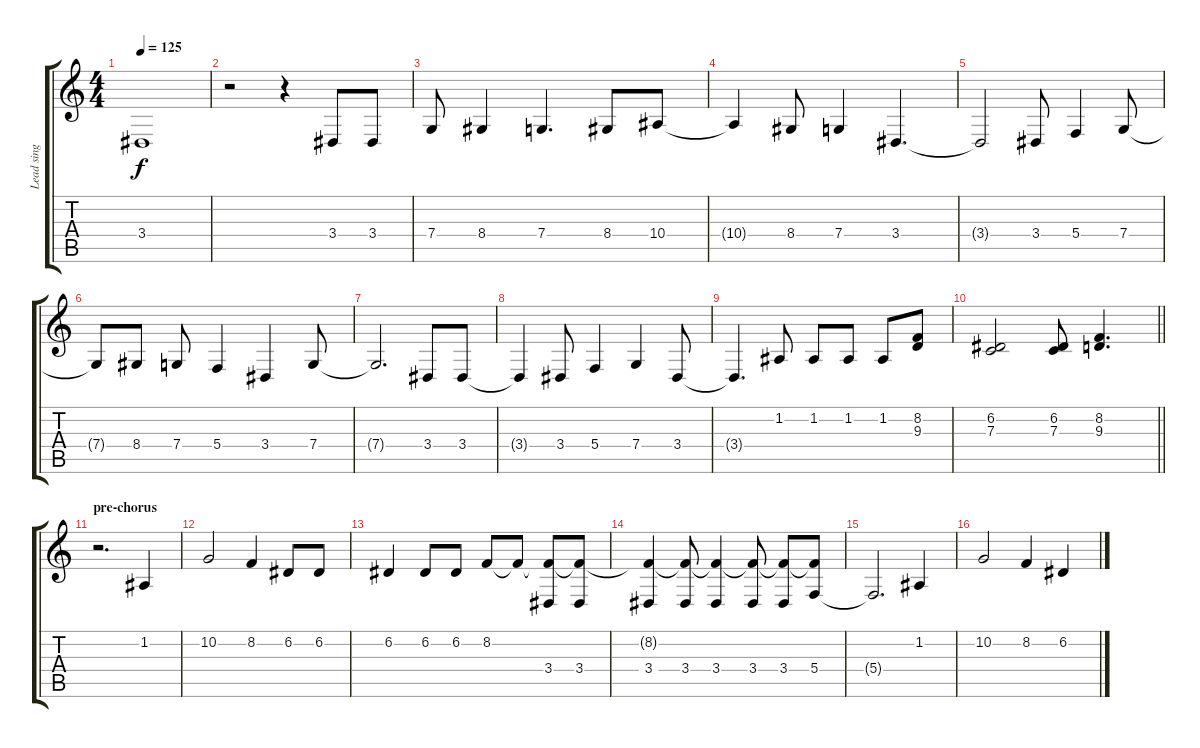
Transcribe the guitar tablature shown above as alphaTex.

\track ("Lead sing" "Lead sing") {instrument pad1newage}
\staff {score tabs}
\tuning (D4 A3 F3 C3 G2 C2) {hide}
\ts (4 4)
\tempo 125
\clef g2
\ks c
3.4{t}.1{dy f} |
r.2 r.4 3.4.8 3.4.8 |
7.4.8 8.4.4 7.4.4{d} 8.4.8 10.4.8 |
10.4{t}.4 8.4.8 7.4.4 3.4.4{d} |
3.4{t}.2 3.4.8 5.4.4 7.4.8 |
7.4{t}.8 8.4.8 7.4.8 5.4.4 3.4.4 7.4.8 |
7.4{t}.2{d} 3.4.8 3.4.8 |
3.4{t}.4 3.4.8 5.4.4 7.4.4 3.4.8 |
3.4{t}.4{d} 1.2.8 1.2.8 1.2.8 1.2.8 (8.2 9.3).8 |
\barLineRight lightlight
(6.2 7.3).2 (6.2 7.3).8 (8.2 9.3).4{d} |
\section ("" "pre-chorus")
r.2{d} 1.2.4 |
10.2.2 8.2.4 6.2.8 6.2.8 |
6.2.4 6.2.8 6.2.8 8.2.8 8.2{t}.8 (8.2{t} 3.4).8 (8.2{t} 3.4).8 |
(8.2{t} 3.4).4 (8.2{t} 3.4).8 (8.2{t} 3.4).4 (8.2{t} 3.4).8 (8.2{t} 3.4).8 (8.2{t} 5.4).8 |
5.4{t}.2{d} 1.2.4 |
10.2.2 8.2.4 6.2.4
